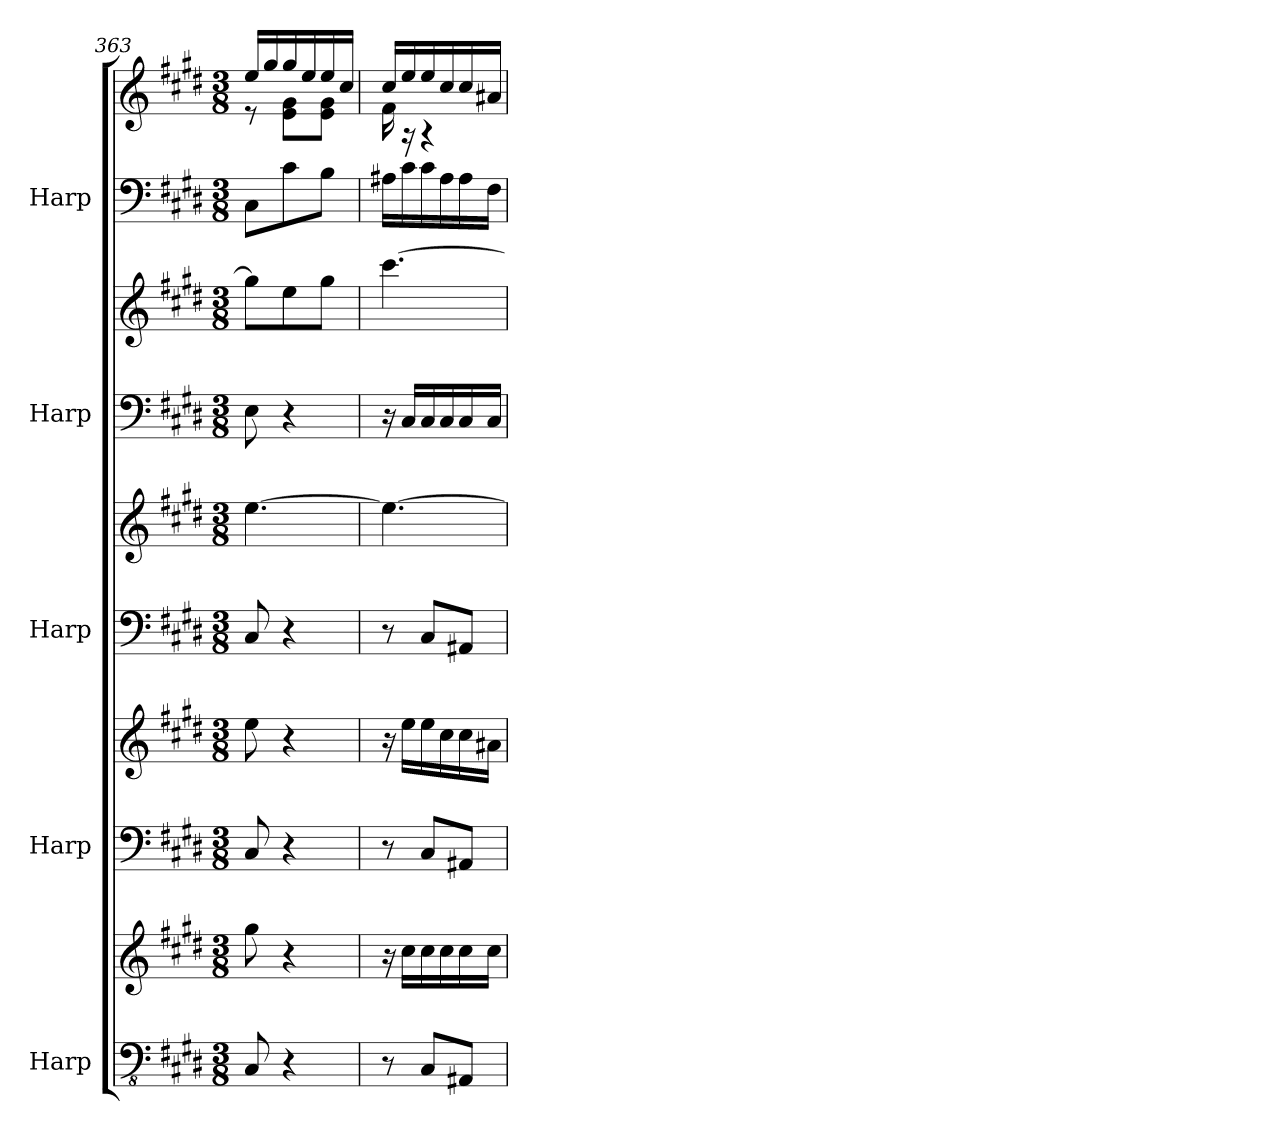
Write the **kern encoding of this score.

**kern	**kern	**kern	**kern	**kern	**kern	**kern	**kern	**kern	**kern
*part5	*part5	*part4	*part4	*part3	*part3	*part2	*part2	*part1	*part1
*staff10	*staff9	*staff8	*staff7	*staff6	*staff5	*staff4	*staff3	*staff2	*staff1
*I"Harp	*	*I"Harp	*	*I"Harp	*	*I"Harp	*	*I"Harp	*
*I'Hp	*	*I'Hp	*	*I'Hp	*	*I'Hp	*	*I'Hp	*
*clefFv4	*clefG2	*clefF4	*clefG2	*clefF4	*clefG2	*clefF4	*clefG2	*clefF4	*clefG2
*k[f#c#g#d#]	*k[f#c#g#d#]	*k[f#c#g#d#]	*k[f#c#g#d#]	*k[f#c#g#d#]	*k[f#c#g#d#]	*k[f#c#g#d#]	*k[f#c#g#d#]	*k[f#c#g#d#]	*k[f#c#g#d#]
*M3/8	*M3/8	*M3/8	*M3/8	*M3/8	*M3/8	*M3/8	*M3/8	*M3/8	*M3/8
=363	=363	=363	=363	=363	=363	=363	=363	=363	=363
*	*	*	*	*	*	*	*	*	*^
8CC#/	8gg#\	8C#/	8ee\	8C#/	[4.ee\	8E\	8gg#\L]	8C#\L	16ee/LL	8r
.	.	.	.	.	.	.	.	.	16gg#/	.
4r	4r	4r	4r	4r	.	4r	8ee\	8c#\	16gg#/	8e\ 8g#\L
.	.	.	.	.	.	.	.	.	16ee/	.
.	.	.	.	.	.	.	8gg#\J	8B\J	16ee/	8e\ 8g#\J
.	.	.	.	.	.	.	.	.	16cc#/JJ	.
=364	=364	=364	=364	=364	=364	=364	=364	=364	=364	=364
8r	16r	8r	16r	8r	4.ee\_	16r	[4.ccc#\	16A#X\LL	16cc#/LL	16f#\
.	16cc#\LL	.	16ee\LL	.	.	16C#/LL	.	16c#\	16ee/	16rA
8CC#/L	16cc#\	8C#/L	16ee\	8C#/L	.	16C#/	.	16c#\	16ee/	4rA
.	16cc#\	.	16cc#\	.	.	16C#/	.	16A#\	16cc#/	.
8AAA#X/J	16cc#\	8AA#X/J	16cc#\	8AA#X/J	.	16C#/	.	16A#\	16cc#/	.
.	16cc#\JJ	.	16a#X\JJ	.	.	16C#/JJ	.	16F#\JJ	16a#X/JJ	.
*	*	*	*	*	*	*	*	*	*v	*v
=	=	=	=	=	=	=	=	=	=
*-	*-	*-	*-	*-	*-	*-	*-	*-	*-
